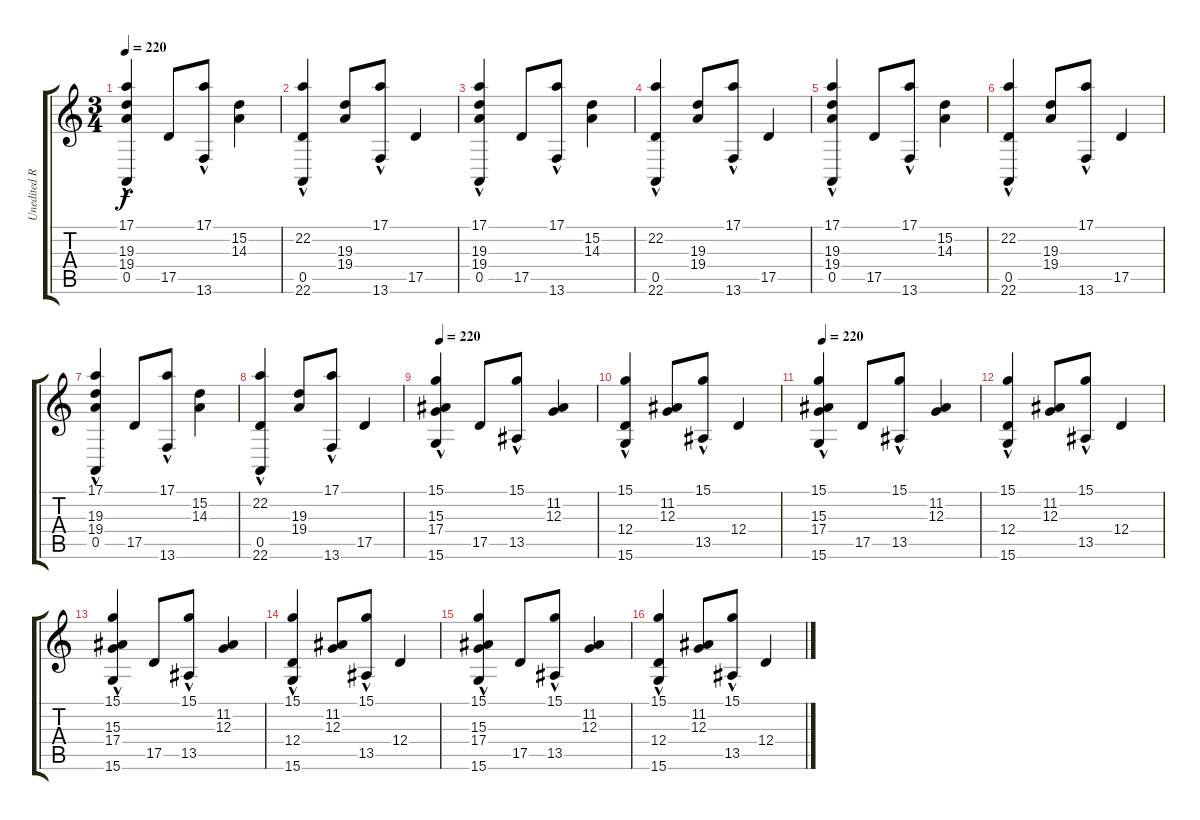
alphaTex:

\track ("Unedited Rhythm" "Unedited R") {instrument harpsichord}
\staff {score tabs}
\tuning (E4 B3 G3 D3 A2 E2) {hide}
\ts (3 4)
\tempo 220
\clef g2
\ks c
(17.1{hac} 19.3 19.4 0.5{hac}).4{dy f} 17.5.8 (17.1{hac} 13.6{hac}).8 (15.2 14.3).4 |
(22.2{hac} 0.5{hac} 22.6).4 (19.3 19.4).8 (17.1{hac} 13.6{hac}).8 17.5.4 |
(17.1{hac} 19.3 19.4 0.5{hac}).4 17.5.8 (17.1{hac} 13.6{hac}).8 (15.2 14.3).4 |
(22.2{hac} 0.5{hac} 22.6).4 (19.3 19.4).8 (17.1{hac} 13.6{hac}).8 17.5.4 |
(17.1{hac} 19.3 19.4 0.5{hac}).4 17.5.8 (17.1{hac} 13.6{hac}).8 (15.2 14.3).4 |
(22.2{hac} 0.5{hac} 22.6).4 (19.3 19.4).8 (17.1{hac} 13.6{hac}).8 17.5.4 |
(17.1{hac} 19.3 19.4 0.5{hac}).4 17.5.8 (17.1{hac} 13.6{hac}).8 (15.2 14.3).4 |
(22.2{hac} 0.5{hac} 22.6).4 (19.3 19.4).8 (17.1{hac} 13.6{hac}).8 17.5.4 |
\tempo 220
(15.1{hac} 15.3 17.4 15.6{hac}).4 17.5.8 (15.1{hac} 13.5{hac}).8 (11.2 12.3).4 |
(15.1{hac} 12.4 15.6{hac}).4 (11.2 12.3).8 (15.1{hac} 13.5{hac}).8 12.4.4 |
\tempo 220
(15.1{hac} 15.3 17.4 15.6{hac}).4 17.5.8 (15.1{hac} 13.5{hac}).8 (11.2 12.3).4 |
(15.1{hac} 12.4 15.6{hac}).4 (11.2 12.3).8 (15.1{hac} 13.5{hac}).8 12.4.4 |
(15.1{hac} 15.3 17.4 15.6{hac}).4 17.5.8 (15.1{hac} 13.5{hac}).8 (11.2 12.3).4 |
(15.1{hac} 12.4 15.6{hac}).4 (11.2 12.3).8 (15.1{hac} 13.5{hac}).8 12.4.4 |
(15.1{hac} 15.3 17.4 15.6{hac}).4 17.5.8 (15.1{hac} 13.5{hac}).8 (11.2 12.3).4 |
(15.1{hac} 12.4 15.6{hac}).4 (11.2 12.3).8 (15.1{hac} 13.5{hac}).8 12.4.4
